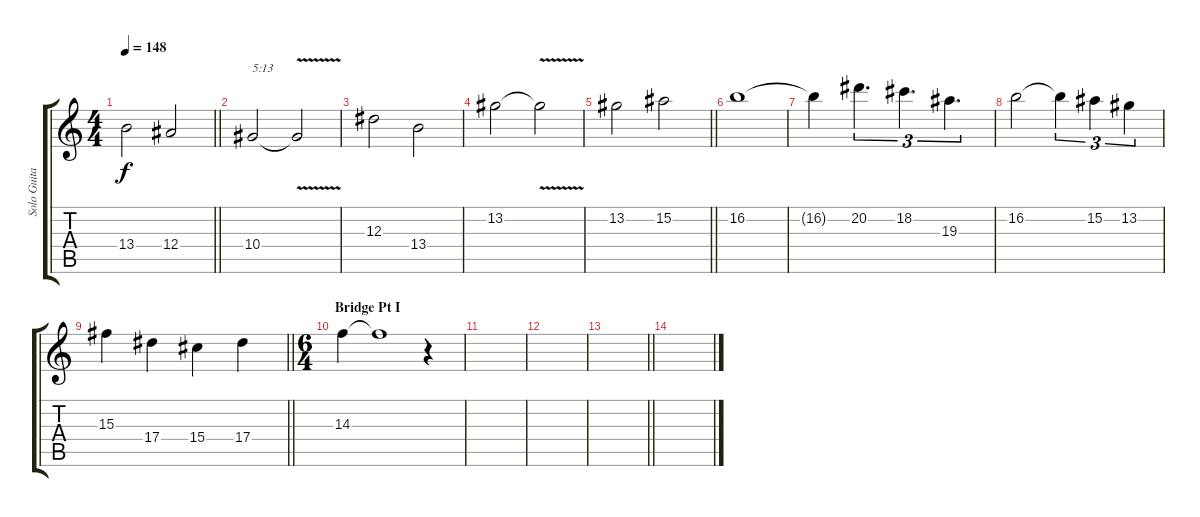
\track ("Solo Guitar" "Solo Guita") {instrument distortionguitar}
\staff {score tabs}
\tuning (C4 G3 Eb3 Bb2 F2 C2) {hide}
\ts (4 4)
\tempo 148
\clef g2
\barLineRight lightlight
\ks c
13.4.2{dy f} 12.4.2 |
\section ("" "")
10.4.2{txt "5:13"} 10.4{v t}.2 |
12.3.2 13.4.2 |
13.2.2 13.2{v t}.2 |
\barLineRight lightlight
13.2.2 15.2.2 |
\section ("" "")
16.2.1 |
16.2{t}.4 20.2.4{d tu (3 2)} 18.2.4{d tu (3 2)} 19.3.4{d tu (3 2)} |
16.2.2 16.2{t}.4{tu (3 2)} 15.2.4{tu (3 2)} 13.2.4{tu (3 2)} |
\barLineRight lightlight
15.3.4 17.4.4 15.4.4 17.4.4 |
\ts (6 4)
\section ("" "Bridge Pt I")
14.3.4 14.3{t}.1{volume 0} r.4 |
|
|
\barLineRight lightlight
|
\section ("" "")
